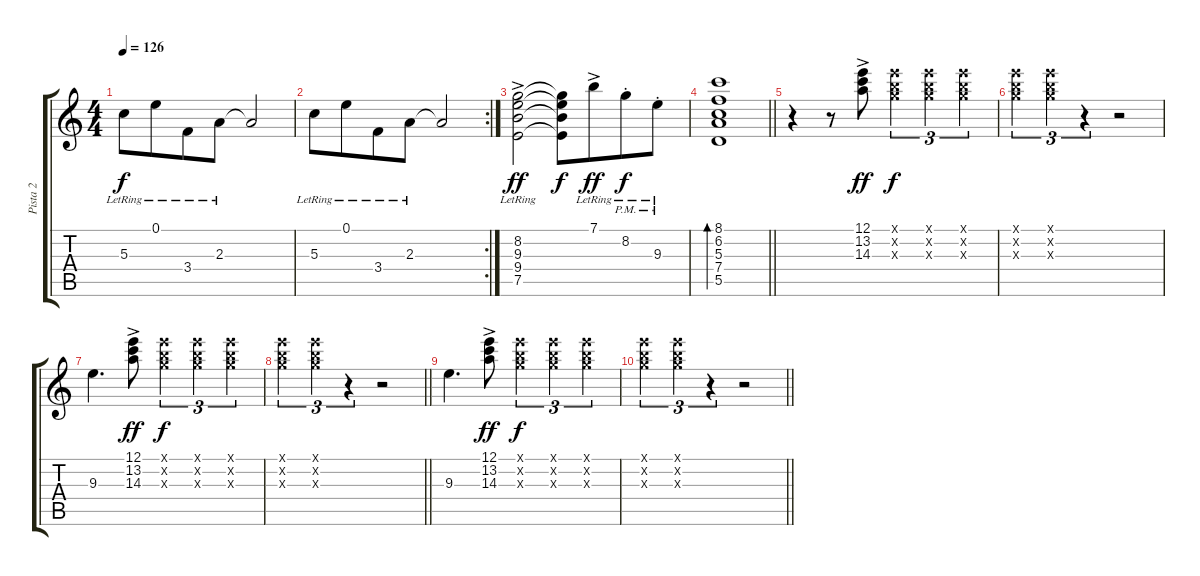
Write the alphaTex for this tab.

\track ("Pista 2" "Pista 2") {instrument acousticguitarnylon}
\staff {score tabs}
\tuning (E4 B3 G3 D3 A2 E2) {hide}
\ts (4 4)
\tempo 126
\clef g2
\ks c
5.3{lr}.8{dy f} 0.1{lr}.8{beam merge} 3.4{lr}.8 2.3{lr}.8 2.3{t}.2 |
\rc 2
5.3{lr}.8 0.1{lr}.8{beam merge} 3.4{lr}.8 2.3{lr}.8 2.3{t}.2 |
(8.2{lr} 9.3{lr} 9.4{lr} 7.5{ac lr}).2{dy ff} (8.2{t} 9.3{t} 9.4{t} 7.5{t}).8{dy f} 7.1{ac lr}.8{dy ff beam merge} 8.2{pm st lr}.8{dy f} 9.3{pm st lr}.8 |
\barLineRight lightlight
(8.1 6.2 5.3 7.4 5.5).1{bd 240} |
r.4 r.8 (12.1 13.2 14.3{ac}).8{dy ff} (12.1{x} 12.2{x} 12.3{x}).4{tu (3 2) dy f} (12.1{x} 12.2{x} 12.3{x}).4{tu (3 2) beam merge} (12.1{x} 12.2{x} 12.3{x}).4{tu (3 2)} |
(12.1{x} 12.2{x} 12.3{x}).4{tu (3 2)} (12.1{x} 12.2{x} 12.3{x}).4{tu (3 2)} r.4{tu (3 2)} r.2 |
9.3.4{d} (12.1 13.2 14.3{ac}).8{dy ff} (12.1{x} 12.2{x} 12.3{x}).4{tu (3 2) dy f} (12.1{x} 12.2{x} 12.3{x}).4{tu (3 2) beam merge} (12.1{x} 12.2{x} 12.3{x}).4{tu (3 2)} |
\barLineRight lightlight
(12.1{x} 12.2{x} 12.3{x}).4{tu (3 2)} (12.1{x} 12.2{x} 12.3{x}).4{tu (3 2)} r.4{tu (3 2)} r.2 |
9.3.4{d} (12.1 13.2 14.3{ac}).8{dy ff} (12.1{x} 12.2{x} 12.3{x}).4{tu (3 2) dy f} (12.1{x} 12.2{x} 12.3{x}).4{tu (3 2) beam merge} (12.1{x} 12.2{x} 12.3{x}).4{tu (3 2)} |
\barLineRight lightlight
(12.1{x} 12.2{x} 12.3{x}).4{tu (3 2)} (12.1{x} 12.2{x} 12.3{x}).4{tu (3 2)} r.4{tu (3 2)} r.2
